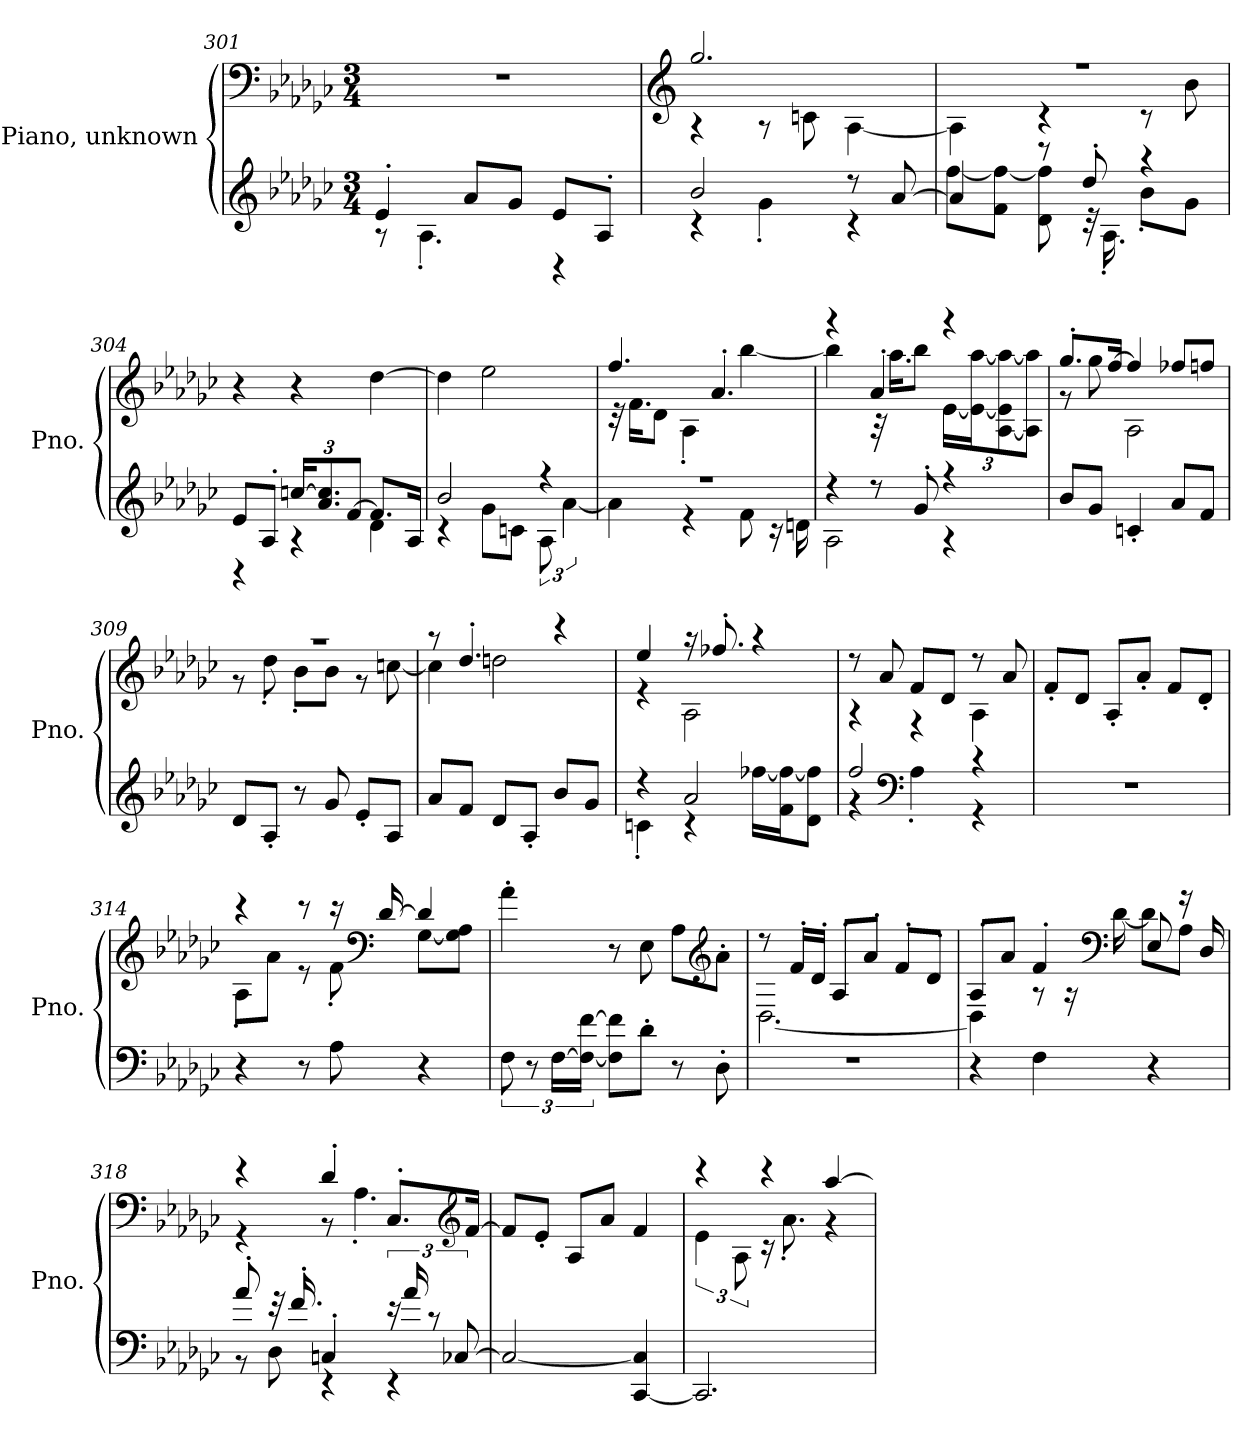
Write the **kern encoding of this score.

**kern	**kern
*part1	*part1
*staff2	*staff1
*I"Piano, unknown	*
*I'Pno.	*
*clefG2	*clefF4
*k[b-e-a-d-g-c-]	*k[b-e-a-d-g-c-]
*M3/4	*M3/4
=301	=301
*^	*
4e-'/	8r	2.r
.	4.A-'\	.
8a-/L	.	.
8g-/J	.	.
8e-/L	4r	.
8A-'/J	.	.
!!LO:LB:g=z
=302	=302	=302
*	*	*clefG2
*	*	*^
2b-/	4r	2.gg-/	4r
.	4g-'\	.	8r
.	.	.	8cn\
8r	4r	.	[4A-\
[8a-/	.	.	.
=303	=303	=303	=303
4a-/]	[8ff\L	2.r	4A-\]
.	8f\ 8ff\_J	.	.
8r	8d-\ 8ff\]	.	4r
8dd-'/	32r	.	.
.	16.A-'\	.	.
4r	8b-'\L	.	8r
.	8g-\J	.	8b-\
*	*	*v	*v
=304	=304	=304
8e-/L	4r	4r
8A-'/J	.	.
*Xbrackettup	*	*
[24ccn/KL	4r	4r
12.a-/ 12.cc/]	.	.
[12f/J	.	.
8.f/L]	4d-\	[4dd-\
16A-/Jk	.	.
=305	=305	=305
2b-/	4r	4dd-\]
.	8g-\L	2ee-\
.	8cn\J	.
*	*brackettup	*
4r	12A-\	.
.	[6a-\	.
!!LO:LB:g=z
=306	=306	=306
*	*	*^
2.r	4a-\]	4.ff/	32r
.	.	.	16.f\KL
.	.	.	8d-\J
.	4r	.	4A-'\
.	.	4.a-'/	.
.	8f\	.	[4bb-\
.	16r	.	.
.	16dn\	.	.
=307	=307	=307	=307
4r	2A-\	4r	4bb-\]
8r	.	4a-'/	32r
.	.	.	16.aa-\KL
8g-'/	.	.	8bb-\J
*	*	*	*Xbrackettup
4r	4r	4r	[24e-\LL
.	.	.	24e-\_ [24aa-\J
.	.	.	[12A-\ 12e-\] 12aa-\_
.	.	.	12A-\] 12aa-\]J
*v	*v	*	*
=308	=308	=308
8b-/L	8.gg-'/L	8r
8g-/J	.	8gg-\
.	[16ff/Jk	.
4cn'/	4ff/]	2A-\
8a-/L	8ff-X/L	.
8f/J	8ffn/J	.
=309	=309	=309
8d-/L	2.r	8r
8A-'/J	.	8dd-'\
8r	.	8b-'\L
8g-/	.	8b-\J
8e-'/L	.	8r
8A-/J	.	[8ccn\
!!LO:LB:g=z	!!
=310	=310	=310
8a-/L	8r	4cc\]
8f/J	4.dd-'/	.
8d-/L	.	2ddn\
8A-'/J	.	.
8b-/L	4r	.
8g-/J	.	.
=311	=311	=311
*^	*	*
4r	4cn'\	4ee-/	4r
2a-/	4r	16r	2A-\
.	.	8.ff-X'/	.
.	[16ff-X\LL	4r	.
.	16f\ 16ff-\_J	.	.
.	8d-\ 8ff-\]J	.	.
=312	=312	=312	=312
2ff/	4r	8r	4r
.	.	8a-/	.
*clefF4	*	*	*
.	4A-'\	8f/L	4r
.	.	8d-/J	.
4r	4r	8r	4A-\
.	.	8a-/	.
*v	*v	*	*
*	*v	*v
=313	=313
2.r	8f'/L
.	8d-/J
.	8A-'/L
.	8a-'/J
.	8f/L
.	8d-'/J
!!LO:LB:g=z
=314	=314
*	*^
4r	4r	8A-'\L
.	.	8a-\J
8r	8r	8r
8A-\	16r	8f'\
*	*clefF4	*
.	[16d-/	.
4r	4d-/]	[8G-\L
.	.	8G-\] 8A-\J
*	*v	*v
=315	=315
12F\	4a-'\
12r	.
[24F\LL	.
24F\_ [24f\JJ	.
8F\] 8f\]L	8r
8d-'\J	8E-\
8r	8A-\L
*	*clefG2
8D-'\	8a-'\J
=316	=316
*	*^
2.r	8r	[2.D-\
.	16f'/LL	.
.	16d-'/JJ	.
.	8A-'/L	.
.	8a-'/J	.
.	8f'/L	.
.	8d-'/J	.
=317	=317	=317
4r	8A-'/L	4D-\]
.	8a-/J	.
4F\	4f'/	8r
.	.	16r
*	*clefF4	*
.	.	[16d-\
4r	8E-/	8d-\L]
.	16r	8A-\J
.	16D-/	.
!!LO:PB:g=z	!!
=318	=318	=318
*^	*	*
8a-'/	8r	4r	4r
32r	8D-\	.	.
16.f'/	.	.	.
4Cn'/	4r	4d-'/	8r
.	.	.	4.A-'\
24r	4r	8.C-'/L	.
24a-/	.	.	.
12r	.	.	.
[12C-X/	.	.	.
*	*	*clefG2	*
.	.	[16f/Jk	.
*v	*v	*	*
*	*v	*v
=319	=319
2C-/_	8f/L]
.	8e-'/J
.	8A-/L
.	8a-/J
[4CC-/ 4C-/]	4f/
=320	=320
*	*^
*	*	*brackettup
2.CC-/]	4r	6e-\
.	.	12A-\
.	4r	16r
.	.	8.a-'\
.	[4aa-/	4r
*	*v	*v
=	=
*-	*-
